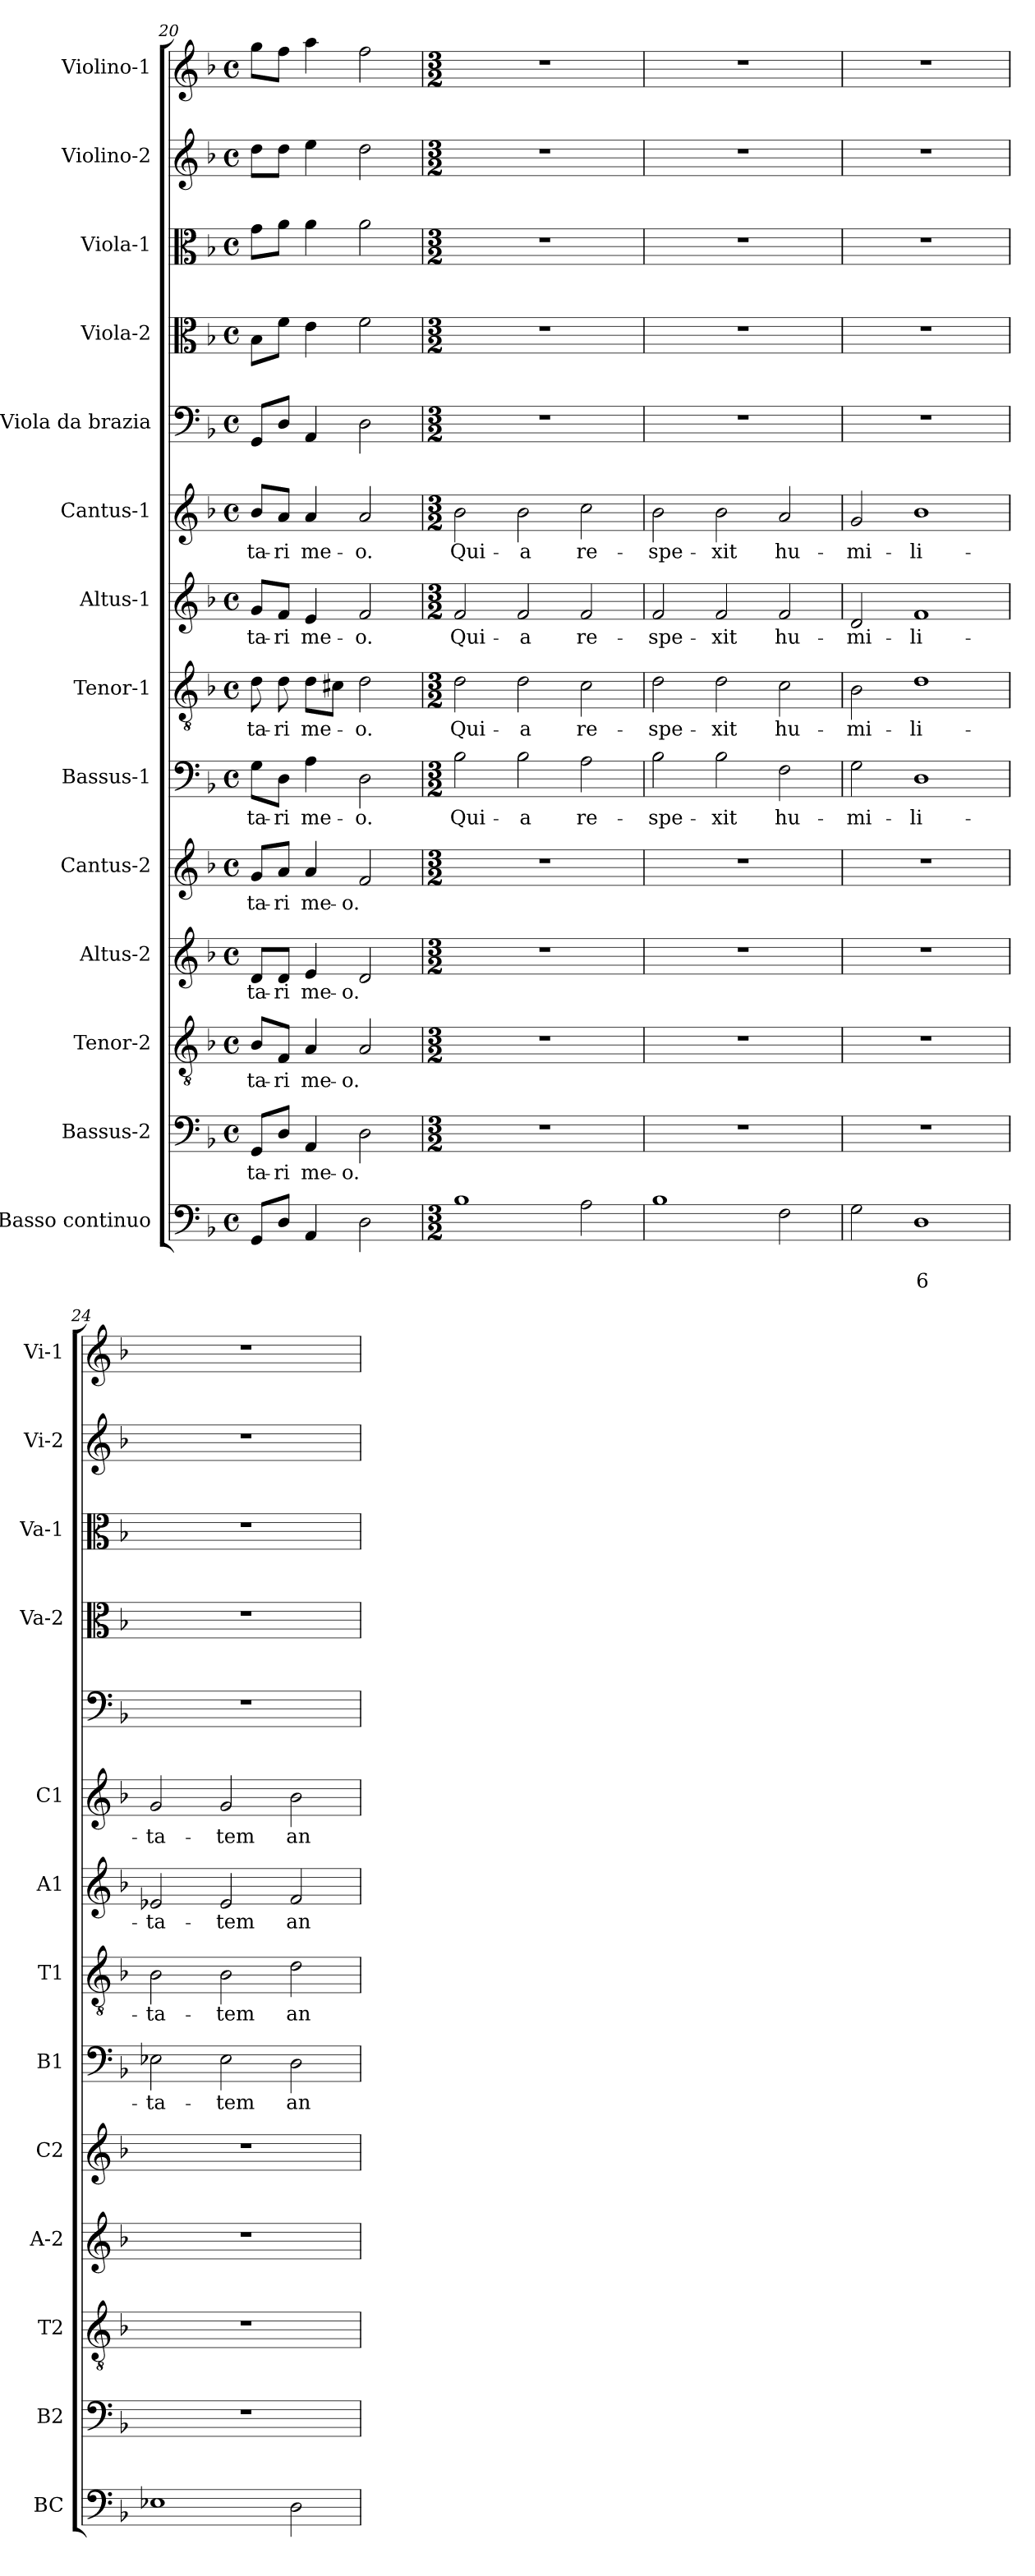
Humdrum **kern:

**kern	**text	**text	**kern	**text	**kern	**text	**kern	**text	**kern	**text	**kern	**text	**kern	**text	**kern	**text	**kern	**text	**kern	**kern	**kern	**kern	**kern
*part14	*part14	*part14	*part13	*part13	*part12	*part12	*part11	*part11	*part10	*part10	*part9	*part9	*part8	*part8	*part7	*part7	*part6	*part6	*part5	*part4	*part3	*part2	*part1
*staff14	*staff14	*staff14	*staff13	*staff13	*staff12	*staff12	*staff11	*staff11	*staff10	*staff10	*staff9	*staff9	*staff8	*staff8	*staff7	*staff7	*staff6	*staff6	*staff5	*staff4	*staff3	*staff2	*staff1
*I"Basso continuo	*	*	*I"Bassus-2	*	*I"Tenor-2	*	*I"Altus-2	*	*I"Cantus-2	*	*I"Bassus-1	*	*I"Tenor-1	*	*I"Altus-1	*	*I"Cantus-1	*	*I"Viola  da brazia	*I"Viola-2	*I"Viola-1	*I"Violino-2	*I"Violino-1
*I'BC	*	*	*I'B2	*	*I'T2	*	*I'A-2	*	*I'C2	*	*I'B1	*	*I'T1	*	*I'A1	*	*I'C1	*	*	*I'Va-2	*I'Va-1	*I'Vi-2	*I'Vi-1
*clefF4	*	*	*clefF4	*	*clefGv2	*	*clefG2	*	*clefG2	*	*clefF4	*	*clefGv2	*	*clefG2	*	*clefG2	*	*clefF4	*clefC3	*clefC3	*clefG2	*clefG2
*k[b-]	*	*	*k[b-]	*	*k[b-]	*	*k[b-]	*	*k[b-]	*	*k[b-]	*	*k[b-]	*	*k[b-]	*	*k[b-]	*	*k[b-]	*k[b-]	*k[b-]	*k[b-]	*k[b-]
*F:	*	*	*F:	*	*F:	*	*F:	*	*F:	*	*F:	*	*F:	*	*F:	*	*F:	*	*F:	*F:	*F:	*F:	*F:
*M4/4	*	*	*M4/4	*	*M4/4	*	*M4/4	*	*M4/4	*	*M4/4	*	*M4/4	*	*M4/4	*	*M4/4	*	*M4/4	*M4/4	*M4/4	*M4/4	*M4/4
*met(c)	*	*	*met(c)	*	*met(c)	*	*met(c)	*	*met(c)	*	*met(c)	*	*met(c)	*	*met(c)	*	*met(c)	*	*met(c)	*met(c)	*met(c)	*met(c)	*met(c)
=20	=20	=20	=20	=20	=20	=20	=20	=20	=20	=20	=20	=20	=20	=20	=20	=20	=20	=20	=20	=20	=20	=20	=20
!	!	!	!	!LO:LY:b	!	!LO:LY:b	!	!LO:LY:b	!	!LO:LY:b	!	!LO:LY:b	!	!LO:LY:b	!	!LO:LY:b	!	!LO:LY:b	!	!	!	!	!
8GG/L	.	.	8GG/L	-ta-	8B-/L	-ta-	8d/L	-ta-	8g/L	-ta-	8G\L	-ta-	8d\	-ta-	8g/L	-ta-	8b-/L	-ta-	8GG/L	8B-\L	8g\L	8dd\L	8gg\L
!	!	!	!	!LO:LY:b	!	!LO:LY:b	!	!LO:LY:b	!	!LO:LY:b	!	!LO:LY:b	!	!LO:LY:b	!	!LO:LY:b	!	!LO:LY:b	!	!	!	!	!
8D/J	.	.	8D/J	-ri	8F/J	-ri	8d/J	-ri	8a/J	-ri	8D\J	-ri	8d\	-ri	8f/J	-ri	8a/J	-ri	8D/J	8f\J	8a\J	8dd\J	8ff\J
!	!	!	!	!LO:LY:b	!	!LO:LY:b	!	!LO:LY:b	!	!LO:LY:b	!	!LO:LY:b	!	!LO:LY:b	!	!LO:LY:b	!	!LO:LY:b	!	!	!	!	!
4AA/	.	.	4AA/	me-	4A/	me-	4e/	me-	4a/	me-	4A\	me-	8d\L	me-	4e/	me-	4a/	me-	4AA/	4e\	4a\	4ee\	4aa\
.	.	.	.	.	.	.	.	.	.	.	.	.	8c#X\J	.	.	.	.	.	.	.	.	.	.
!	!	!	!	!LO:LY:b	!	!LO:LY:b	!	!LO:LY:b	!	!LO:LY:b	!	!LO:LY:b	!	!LO:LY:b	!	!LO:LY:b	!	!LO:LY:b	!	!	!	!	!
2D\	.	.	2D\	-o.	2A/	-o.	2d/	-o.	2f/	-o.	2D\	-o.	2d\	-o.	2f/	-o.	2a/	-o.	2D\	2f\	2a\	2dd\	2ff\
!!LO:PB:g=z
=21	=21	=21	=21	=21	=21	=21	=21	=21	=21	=21	=21	=21	=21	=21	=21	=21	=21	=21	=21	=21	=21	=21	=21
*M3/2	*	*	*M3/2	*	*M3/2	*	*M3/2	*	*M3/2	*	*M3/2	*	*M3/2	*	*M3/2	*	*M3/2	*	*M3/2	*M3/2	*M3/2	*M3/2	*M3/2
!	!	!	!	!	!	!	!	!	!	!	!	!LO:LY:b	!	!LO:LY:b	!	!LO:LY:b	!	!LO:LY:b	!	!	!	!	!
1B-	.	.	1.r	.	1.r	.	1.r	.	1.r	.	2B-\	Qui-	2d\	Qui-	2f/	Qui-	2b-\	Qui-	1.r	1.r	1.r	1.r	1.r
!	!	!	!	!	!	!	!	!	!	!	!	!LO:LY:b	!	!LO:LY:b	!	!LO:LY:b	!	!LO:LY:b	!	!	!	!	!
.	.	.	.	.	.	.	.	.	.	.	2B-\	-a	2d\	-a	2f/	-a	2b-\	-a	.	.	.	.	.
!	!	!	!	!	!	!	!	!	!	!	!	!LO:LY:b	!	!LO:LY:b	!	!LO:LY:b	!	!LO:LY:b	!	!	!	!	!
2A\	.	.	.	.	.	.	.	.	.	.	2A\	re-	2c\	re-	2f/	re-	2cc\	re-	.	.	.	.	.
=22	=22	=22	=22	=22	=22	=22	=22	=22	=22	=22	=22	=22	=22	=22	=22	=22	=22	=22	=22	=22	=22	=22	=22
!	!	!	!	!	!	!	!	!	!	!	!	!LO:LY:b	!	!LO:LY:b	!	!LO:LY:b	!	!LO:LY:b	!	!	!	!	!
1B-	.	.	1.r	.	1.r	.	1.r	.	1.r	.	2B-\	-spe-	2d\	-spe-	2f/	-spe-	2b-\	-spe-	1.r	1.r	1.r	1.r	1.r
!	!	!	!	!	!	!	!	!	!	!	!	!LO:LY:b	!	!LO:LY:b	!	!LO:LY:b	!	!LO:LY:b	!	!	!	!	!
.	.	.	.	.	.	.	.	.	.	.	2B-\	-xit	2d\	-xit	2f/	-xit	2b-\	-xit	.	.	.	.	.
!	!	!	!	!	!	!	!	!	!	!	!	!LO:LY:b	!	!LO:LY:b	!	!LO:LY:b	!	!LO:LY:b	!	!	!	!	!
2F\	.	.	.	.	.	.	.	.	.	.	2F\	hu-	2c\	hu-	2f/	hu-	2a/	hu-	.	.	.	.	.
=23	=23	=23	=23	=23	=23	=23	=23	=23	=23	=23	=23	=23	=23	=23	=23	=23	=23	=23	=23	=23	=23	=23	=23
!	!	!	!	!	!	!	!	!	!	!	!	!LO:LY:b	!	!LO:LY:b	!	!LO:LY:b	!	!LO:LY:b	!	!	!	!	!
2G\	.	.	1.r	.	1.r	.	1.r	.	1.r	.	2G\	-mi-	2B-\	-mi-	2d/	-mi-	2g/	-mi-	1.r	1.r	1.r	1.r	1.r
!	!	!LO:LY:b	!	!	!	!	!	!	!	!	!	!LO:LY:b	!	!LO:LY:b	!	!LO:LY:b	!	!LO:LY:b	!	!	!	!	!
1D	.	6	.	.	.	.	.	.	.	.	1D	-li-	1d	-li-	1f	-li-	1b-	-li-	.	.	.	.	.
=24	=24	=24	=24	=24	=24	=24	=24	=24	=24	=24	=24	=24	=24	=24	=24	=24	=24	=24	=24	=24	=24	=24	=24
!	!	!	!	!	!	!	!	!	!	!	!	!LO:LY:b	!	!LO:LY:b	!	!LO:LY:b	!	!LO:LY:b	!	!	!	!	!
1E-X	.	.	1.r	.	1.r	.	1.r	.	1.r	.	2E-X\	-ta-	2B-\	-ta-	2e-X/	-ta-	2g/	-ta-	1.r	1.r	1.r	1.r	1.r
!	!	!	!	!	!	!	!	!	!	!	!	!LO:LY:b	!	!LO:LY:b	!	!LO:LY:b	!	!LO:LY:b	!	!	!	!	!
.	.	.	.	.	.	.	.	.	.	.	2E-\	-tem	2B-\	-tem	2e-/	-tem	2g/	-tem	.	.	.	.	.
!	!	!	!	!	!	!	!	!	!	!	!	!LO:LY:b	!	!LO:LY:b	!	!LO:LY:b	!	!LO:LY:b	!	!	!	!	!
2D\	.	.	.	.	.	.	.	.	.	.	2D\	an-	2d\	an-	2f/	an-	2b-\	an-	.	.	.	.	.
=	=	=	=	=	=	=	=	=	=	=	=	=	=	=	=	=	=	=	=	=	=	=	=
*-	*-	*-	*-	*-	*-	*-	*-	*-	*-	*-	*-	*-	*-	*-	*-	*-	*-	*-	*-	*-	*-	*-	*-
